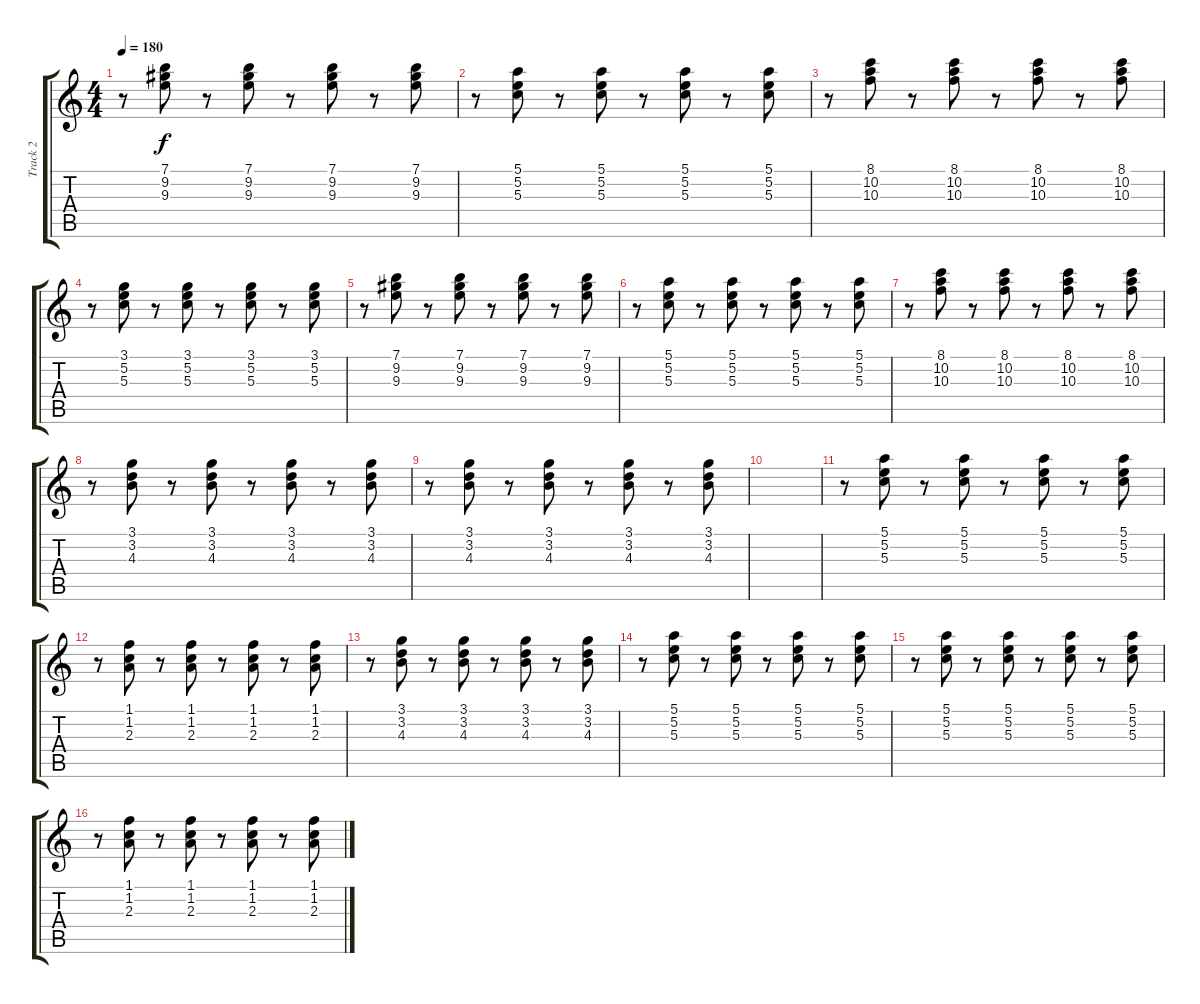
\track ("Track 2" "Track 2") {instrument electricguitarclean}
\staff {score tabs}
\tuning (E4 B3 G3 D3 A2 E2) {hide}
\ts (4 4)
\tempo 180
\clef g2
\ks c
r.8{dy f} (7.1 9.2 9.3).8 r.8 (7.1 9.2 9.3).8 r.8 (7.1 9.2 9.3).8 r.8 (7.1 9.2 9.3).8 |
r.8 (5.1 5.2 5.3).8 r.8 (5.1 5.2 5.3).8 r.8 (5.1 5.2 5.3).8 r.8 (5.1 5.2 5.3).8 |
r.8 (8.1 10.2 10.3).8 r.8 (8.1 10.2 10.3).8 r.8 (8.1 10.2 10.3).8 r.8 (8.1 10.2 10.3).8 |
r.8 (3.1 5.2 5.3).8 r.8 (3.1 5.2 5.3).8 r.8 (3.1 5.2 5.3).8 r.8 (3.1 5.2 5.3).8 |
r.8 (7.1 9.2 9.3).8 r.8 (7.1 9.2 9.3).8 r.8 (7.1 9.2 9.3).8 r.8 (7.1 9.2 9.3).8 |
r.8 (5.1 5.2 5.3).8 r.8 (5.1 5.2 5.3).8 r.8 (5.1 5.2 5.3).8 r.8 (5.1 5.2 5.3).8 |
r.8 (8.1 10.2 10.3).8 r.8 (8.1 10.2 10.3).8 r.8 (8.1 10.2 10.3).8 r.8 (8.1 10.2 10.3).8 |
r.8 (3.1 3.2 4.3).8 r.8 (3.1 3.2 4.3).8 r.8 (3.1 3.2 4.3).8 r.8 (3.1 3.2 4.3).8 |
r.8 (3.1 3.2 4.3).8 r.8 (3.1 3.2 4.3).8 r.8 (3.1 3.2 4.3).8 r.8 (3.1 3.2 4.3).8 |
|
r.8 (5.1 5.2 5.3).8 r.8 (5.1 5.2 5.3).8 r.8 (5.1 5.2 5.3).8 r.8 (5.1 5.2 5.3).8 |
r.8 (1.1 1.2 2.3).8 r.8 (1.1 1.2 2.3).8 r.8 (1.1 1.2 2.3).8 r.8 (1.1 1.2 2.3).8 |
r.8 (3.1 3.2 4.3).8 r.8 (3.1 3.2 4.3).8 r.8 (3.1 3.2 4.3).8 r.8 (3.1 3.2 4.3).8 |
r.8 (5.1 5.2 5.3).8 r.8 (5.1 5.2 5.3).8 r.8 (5.1 5.2 5.3).8 r.8 (5.1 5.2 5.3).8 |
r.8 (5.1 5.2 5.3).8 r.8 (5.1 5.2 5.3).8 r.8 (5.1 5.2 5.3).8 r.8 (5.1 5.2 5.3).8 |
r.8 (1.1 1.2 2.3).8 r.8 (1.1 1.2 2.3).8 r.8 (1.1 1.2 2.3).8 r.8 (1.1 1.2 2.3).8
